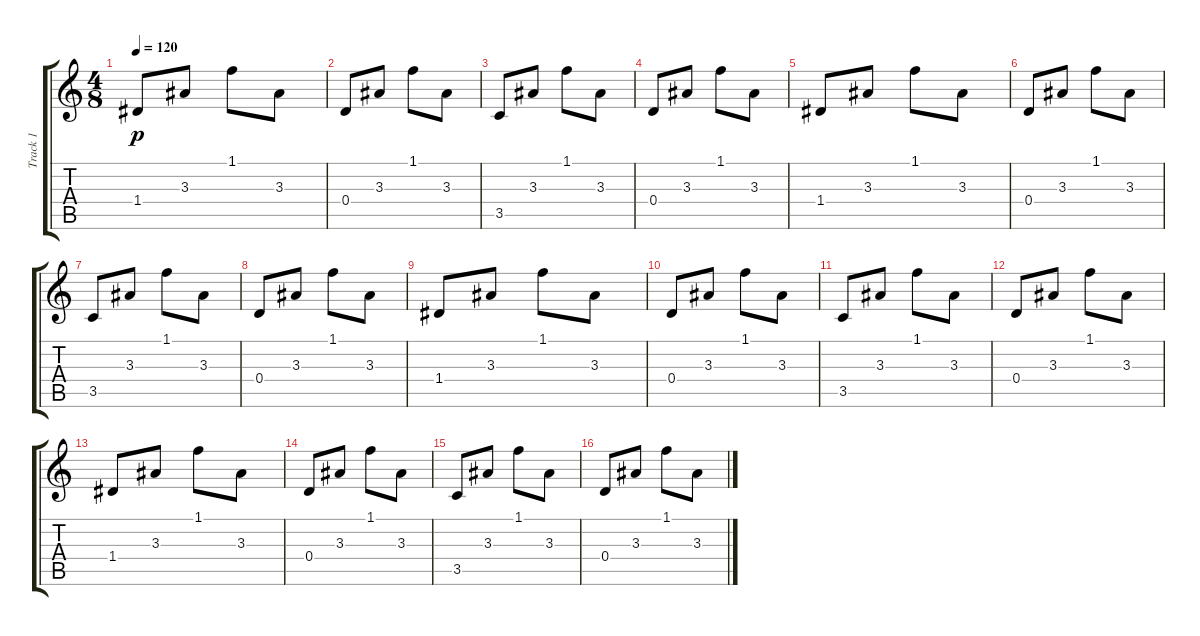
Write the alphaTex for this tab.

\track ("Track 1" "Track 1") {instrument acousticguitarsteel}
\staff {score tabs}
\tuning (E4 B3 G3 D3 A2 E2) {hide}
\ts (4 8)
\tempo 120
\clef g2
\ks c
1.4.8{dy p} 3.3.8 1.1.8 3.3.8 |
0.4.8 3.3.8 1.1.8 3.3.8 |
3.5.8 3.3.8 1.1.8 3.3.8 |
0.4.8 3.3.8 1.1.8 3.3.8 |
1.4.8 3.3.8 1.1.8 3.3.8 |
0.4.8 3.3.8 1.1.8 3.3.8 |
3.5.8 3.3.8 1.1.8 3.3.8 |
0.4.8 3.3.8 1.1.8 3.3.8 |
1.4.8 3.3.8 1.1.8 3.3.8 |
0.4.8 3.3.8 1.1.8 3.3.8 |
3.5.8 3.3.8 1.1.8 3.3.8 |
0.4.8 3.3.8 1.1.8 3.3.8 |
1.4.8 3.3.8 1.1.8 3.3.8 |
0.4.8 3.3.8 1.1.8 3.3.8 |
3.5.8 3.3.8 1.1.8 3.3.8 |
0.4.8 3.3.8 1.1.8 3.3.8
